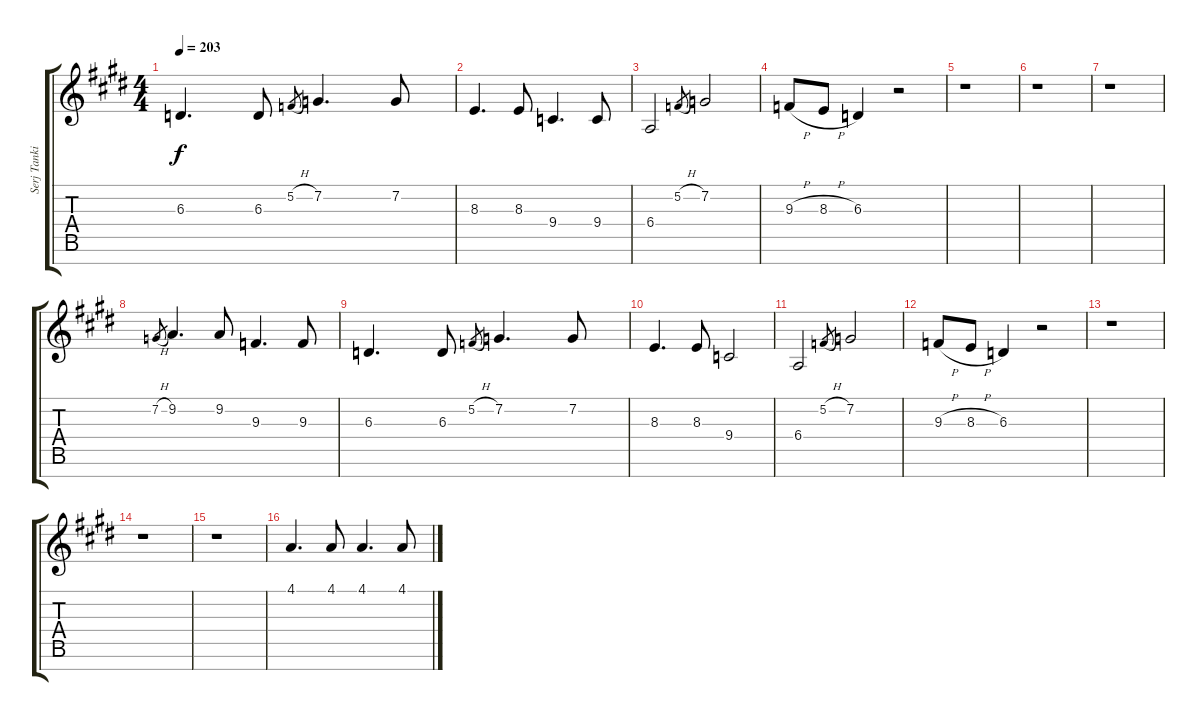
\track ("Serj Tankian [Backing Vocals]" "Serj Tanki") {instrument clarinet}
\staff {score tabs}
\tuning (F4 C4 Ab3 Eb3 Bb2 F2 C2) {hide}
\ts (4 4)
\tempo 203
\clef g2
\ks c#minor
6.3.4{d dy f} 6.3.8 5.2{h}.8{gr} 7.2.4{d} 7.2.8 |
8.3.4{d} 8.3.8 9.4.4{d} 9.4.8 |
6.4.2 5.2{h}.8{gr} 7.2.2 |
9.3{h}.8 8.3{h}.8 6.3.4 r.2 |
r.1 |
r.1 |
r.1 |
7.2{h}.8{gr} 9.2.4{d} 9.2.8 9.3.4{d} 9.3.8 |
6.3.4{d} 6.3.8 5.2{h}.8{gr} 7.2.4{d} 7.2.8 |
8.3.4{d} 8.3.8 9.4.2 |
6.4.2 5.2{h}.8{gr} 7.2.2 |
9.3{h}.8 8.3{h}.8 6.3.4 r.2 |
r.1 |
r.1 |
r.1 |
4.1.4{d} 4.1.8 4.1.4{d} 4.1.8
